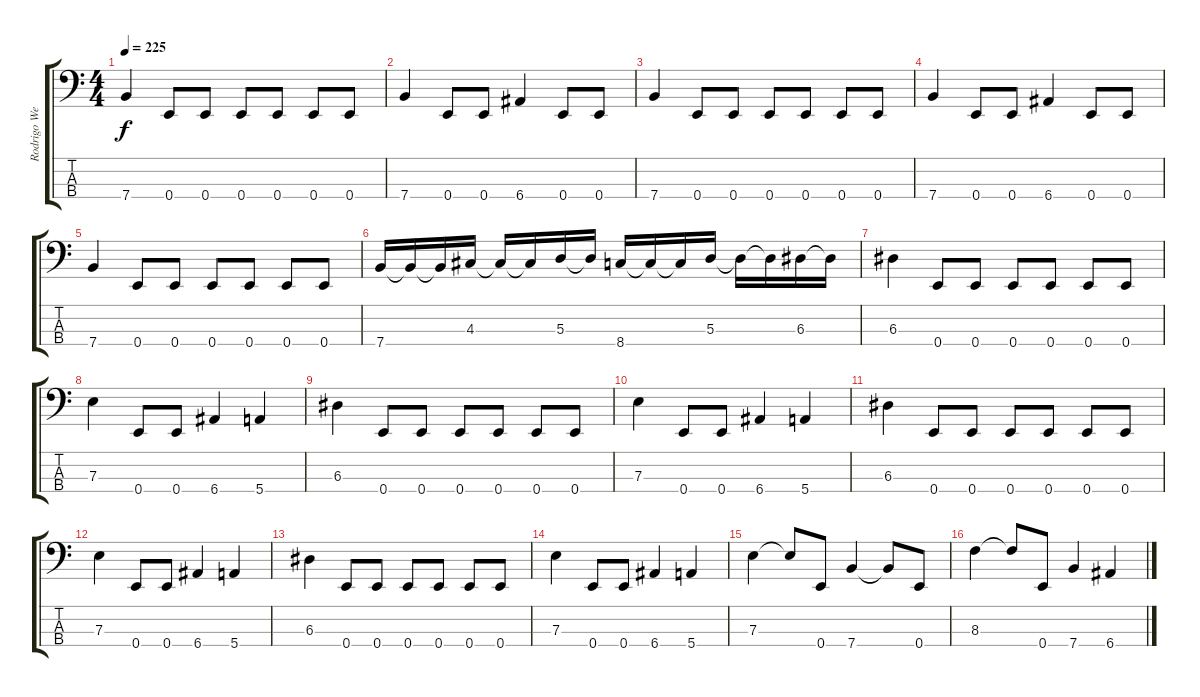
\track ("Rodrigo Westphal" "Rodrigo We") {instrument electricbassfinger}
\staff {score tabs}
\tuning (G2 D2 A1 E1) {hide}
\ts (4 4)
\tempo 225
\clef f4
\ks c
7.4.4{dy f} 0.4.8 0.4.8 0.4.8 0.4.8 0.4.8 0.4.8 |
7.4.4 0.4.8 0.4.8 6.4.4 0.4.8 0.4.8 |
7.4.4 0.4.8 0.4.8 0.4.8 0.4.8 0.4.8 0.4.8 |
7.4.4 0.4.8 0.4.8 6.4.4 0.4.8 0.4.8 |
7.4.4 0.4.8 0.4.8 0.4.8 0.4.8 0.4.8 0.4.8 |
7.4.16 7.4{t}.16 7.4{t}.16 4.3.16 4.3{t}.16 4.3{t}.16 5.3.16 5.3{t}.16 8.4.16 8.4{t}.16 8.4{t}.16 5.3.16 5.3{t}.16 5.3{t}.16 6.3.16 6.3{t}.16 |
6.3.4 0.4.8 0.4.8 0.4.8 0.4.8 0.4.8 0.4.8 |
7.3.4 0.4.8 0.4.8 6.4.4 5.4.4 |
6.3.4 0.4.8 0.4.8 0.4.8 0.4.8 0.4.8 0.4.8 |
7.3.4 0.4.8 0.4.8 6.4.4 5.4.4 |
6.3.4 0.4.8 0.4.8 0.4.8 0.4.8 0.4.8 0.4.8 |
7.3.4 0.4.8 0.4.8 6.4.4 5.4.4 |
6.3.4 0.4.8 0.4.8 0.4.8 0.4.8 0.4.8 0.4.8 |
7.3.4 0.4.8 0.4.8 6.4.4 5.4.4 |
7.3.4 7.3{t}.8 0.4.8 7.4.4 7.4{t}.8 0.4.8 |
8.3.4 8.3{t}.8 0.4.8 7.4.4 6.4.4
